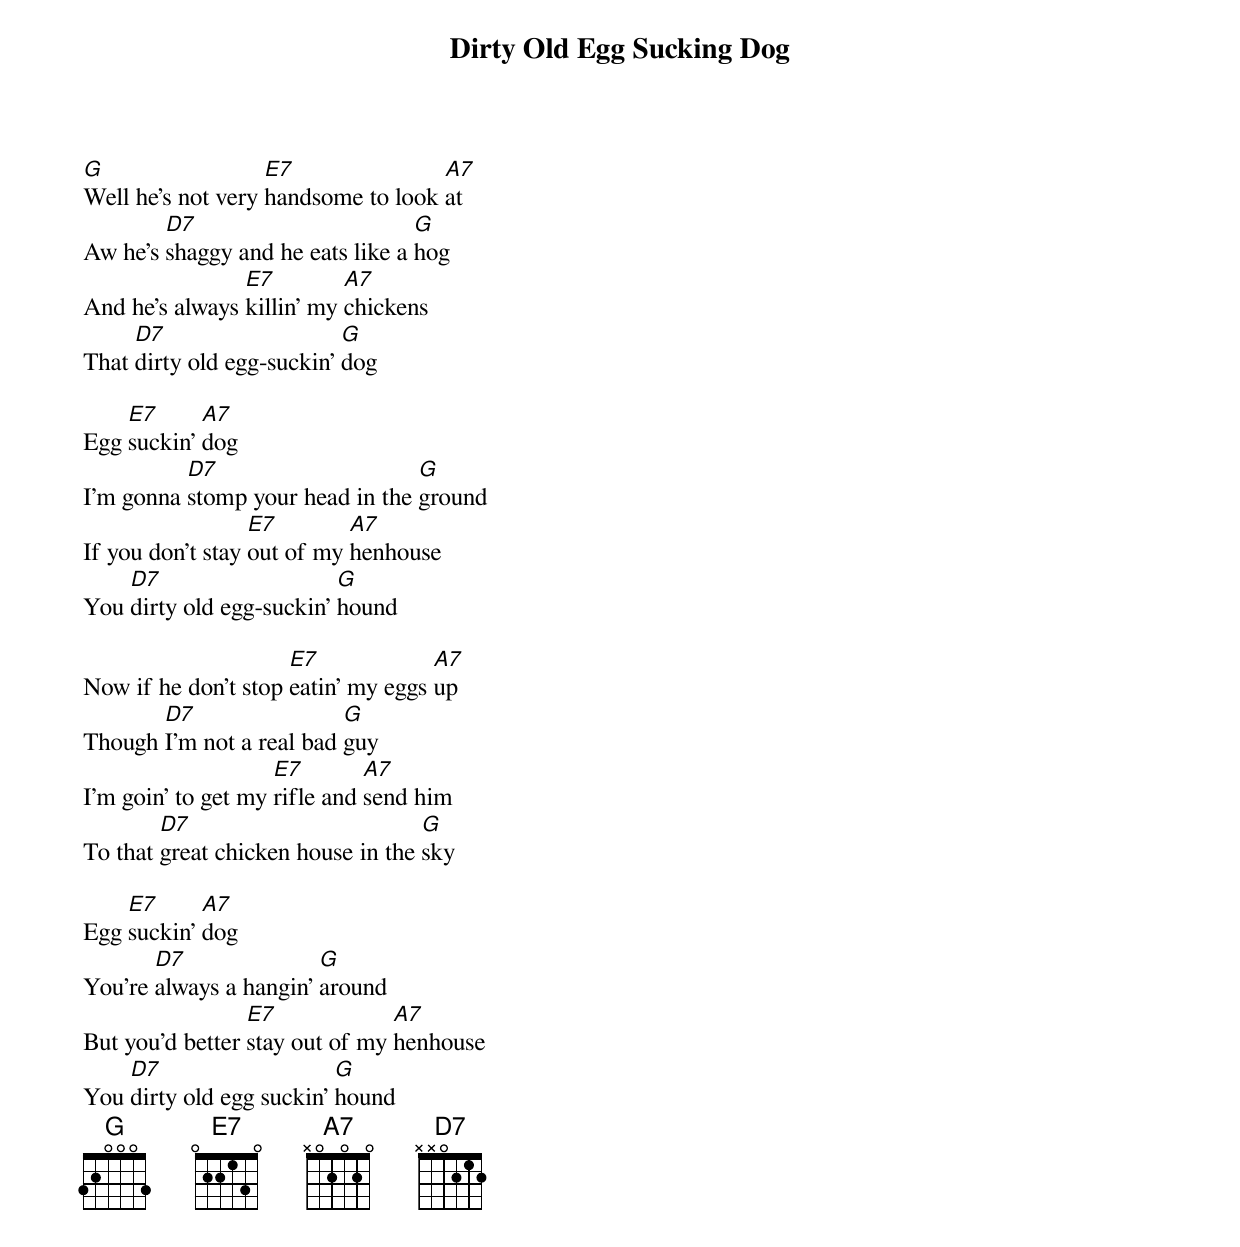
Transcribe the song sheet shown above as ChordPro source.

{title: Dirty Old Egg Sucking Dog}
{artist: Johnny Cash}

{!Start_of_part}
[G]Well he's not very [E7]handsome to look [A7]at
Aw he's [D7]shaggy and he eats like a [G]hog
And he's always [E7]killin' my [A7]chickens
That [D7]dirty old egg-suckin' [G]dog
{!End_of_part}

{!Start_of_part}
Egg [E7]suckin' [A7]dog
I'm gonna [D7]stomp your head in the [G]ground
If you don't stay [E7]out of my [A7]henhouse
You [D7]dirty old egg-suckin' [G]hound
{!End_of_part}

{!Start_of_part}
Now if he don't stop [E7]eatin' my eggs [A7]up
Though [D7]I'm not a real bad [G]guy
I'm goin' to get my [E7]rifle and [A7]send him
To that [D7]great chicken house in the [G]sky
{!End_of_part}

{!Start_of_part}
Egg [E7]suckin' [A7]dog
You're [D7]always a hangin' [G]around
But you'd better [E7]stay out of my [A7]henhouse
You [D7]dirty old egg suckin' [G]hound
{!End_of_part}
